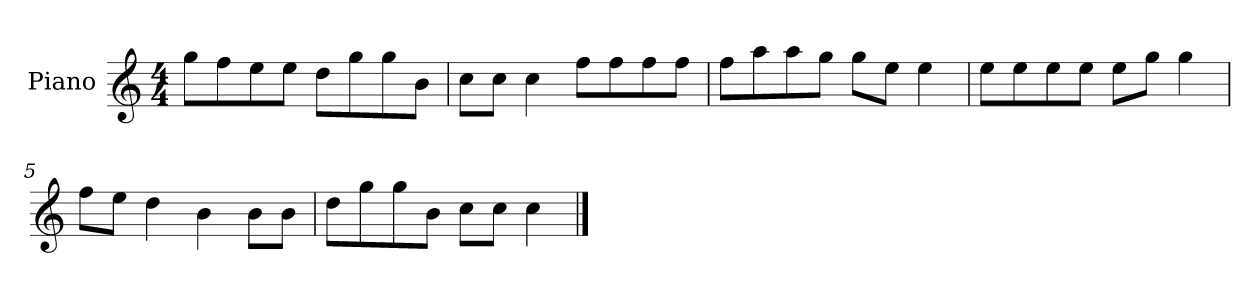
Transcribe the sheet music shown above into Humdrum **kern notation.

**kern
*part1
*staff1
*I"Piano
*I'P-no
*clefG2
*k[]
*M4/4
*MM90
=1
8gg\L
8ff\
8ee\
8ee\J
8dd\L
8gg\
8gg\
8b\J
=2
8cc\L
8cc\J
4cc\
8ff\L
8ff\
8ff\
8ff\J
=3
8ff\L
8aa\
8aa\
8gg\J
8gg\L
8ee\J
4ee\
=4
8ee\L
8ee\
8ee\
8ee\J
8ee\L
8gg\J
4gg\
=5
8ff\L
8ee\J
4dd\
4b\
8b\L
8b\J
!!LO:LB:g=z
=6
8dd\L
8gg\
8gg\
8b\J
8cc\L
8cc\J
4cc\
==
*-
